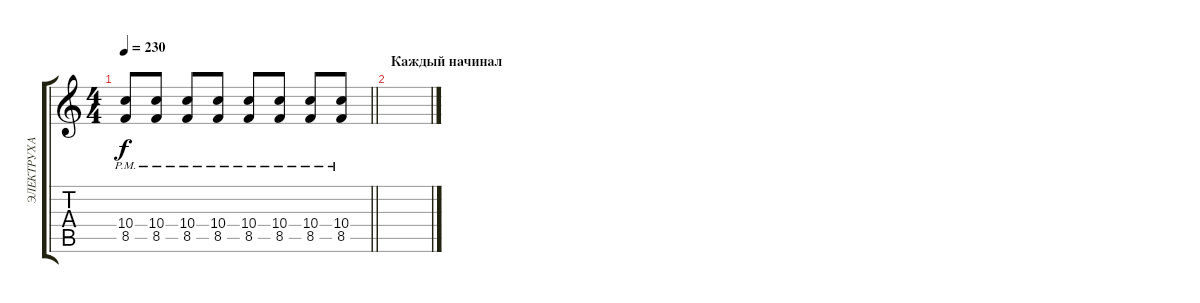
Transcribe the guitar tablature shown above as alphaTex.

\track ("ЭЛЕКТРУХА" "ЭЛЕКТРУХА") {instrument distortionguitar}
\staff {score tabs}
\tuning (E4 B3 G3 D3 A2 E2) {hide}
\ts (4 4)
\tempo 230
\clef g2
\barLineRight lightlight
\ks c
(10.4{pm} 8.5{pm}).8{dy f} (10.4{pm} 8.5{pm}).8 (10.4{pm} 8.5{pm}).8 (10.4{pm} 8.5{pm}).8 (10.4{pm} 8.5{pm}).8 (10.4{pm} 8.5{pm}).8 (10.4{pm} 8.5{pm}).8 (10.4{pm} 8.5{pm}).8 |
\section ("" "Каждый начинал")
